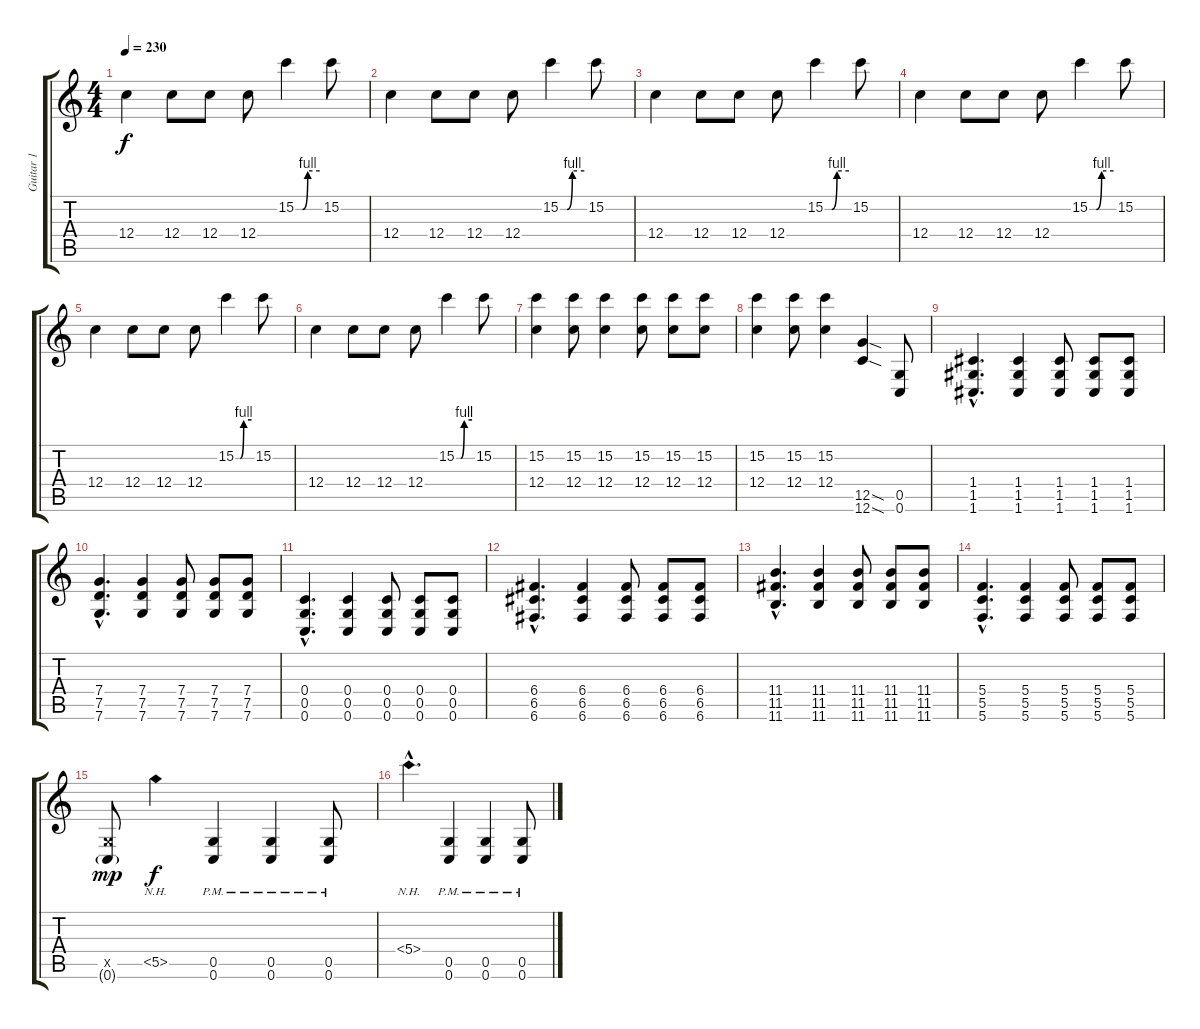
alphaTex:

\track ("Guitar 1" "Guitar 1") {instrument distortionguitar}
\staff {score tabs}
\tuning (D4 A3 F3 C3 G2 C2) {hide}
\ts (4 4)
\tempo 230
\clef g2
\ks c
12.4.4{dy f} 12.4.8 12.4.8 12.4.8 15.2{be (custom 0 0 14 0 17 0 30 4 60 4)}.4 15.2.8 |
12.4.4 12.4.8 12.4.8 12.4.8 15.2{be (custom 0 0 14 0 17 0 30 4 60 4)}.4 15.2.8 |
12.4.4 12.4.8 12.4.8 12.4.8 15.2{be (custom 0 0 14 0 17 0 30 4 60 4)}.4 15.2.8 |
12.4.4 12.4.8 12.4.8 12.4.8 15.2{be (custom 0 0 14 0 17 0 30 4 60 4)}.4 15.2.8 |
12.4.4 12.4.8 12.4.8 12.4.8 15.2{be (custom 0 0 14 0 17 0 30 4 60 4)}.4 15.2.8 |
12.4.4 12.4.8 12.4.8 12.4.8 15.2{be (custom 0 0 14 0 17 0 30 4 60 4)}.4 15.2.8 |
(15.2 12.4).4 (15.2 12.4).8 (15.2 12.4).4 (15.2 12.4).8 (15.2 12.4).8 (15.2 12.4).8 |
(15.2 12.4).4 (15.2 12.4).8 (15.2 12.4).4 (12.5{sod} 12.6{sod}).4 (0.5 0.6).8 |
(1.4{hac} 1.5{hac} 1.6{hac}).4{d} (1.4 1.5 1.6).4 (1.4 1.5 1.6).8 (1.4 1.5 1.6).8 (1.4 1.5 1.6).8 |
(7.4{hac} 7.5{hac} 7.6{hac}).4{d} (7.4 7.5 7.6).4 (7.4 7.5 7.6).8 (7.4 7.5 7.6).8 (7.4 7.5 7.6).8 |
(0.4{hac} 0.5{hac} 0.6{hac}).4{d} (0.4 0.5 0.6).4 (0.4 0.5 0.6).8 (0.4 0.5 0.6).8 (0.4 0.5 0.6).8 |
(6.4{hac} 6.5{hac} 6.6{hac}).4{d} (6.4 6.5 6.6).4 (6.4 6.5 6.6).8 (6.4 6.5 6.6).8 (6.4 6.5 6.6).8 |
(11.4{hac} 11.5{hac} 11.6{hac}).4{d} (11.4 11.5 11.6).4 (11.4 11.5 11.6).8 (11.4 11.5 11.6).8 (11.4 11.5 11.6).8 |
(5.4{hac} 5.5{hac} 5.6{hac}).4{d} (5.4 5.5 5.6).4 (5.4 5.5 5.6).8 (5.4 5.5 5.6).8 (5.4 5.5 5.6).8 |
(0.5{x} 0.6{g}).8{dy mp} 5.5{nh}.4{dy f} (0.5{pm} 0.6{pm}).4 (0.5{pm} 0.6{pm}).4 (0.5{pm} 0.6{pm}).8 |
5.4{nh hac}.4{d} (0.5{pm} 0.6{pm}).4 (0.5{pm} 0.6{pm}).4 (0.5{pm} 0.6{pm}).8
